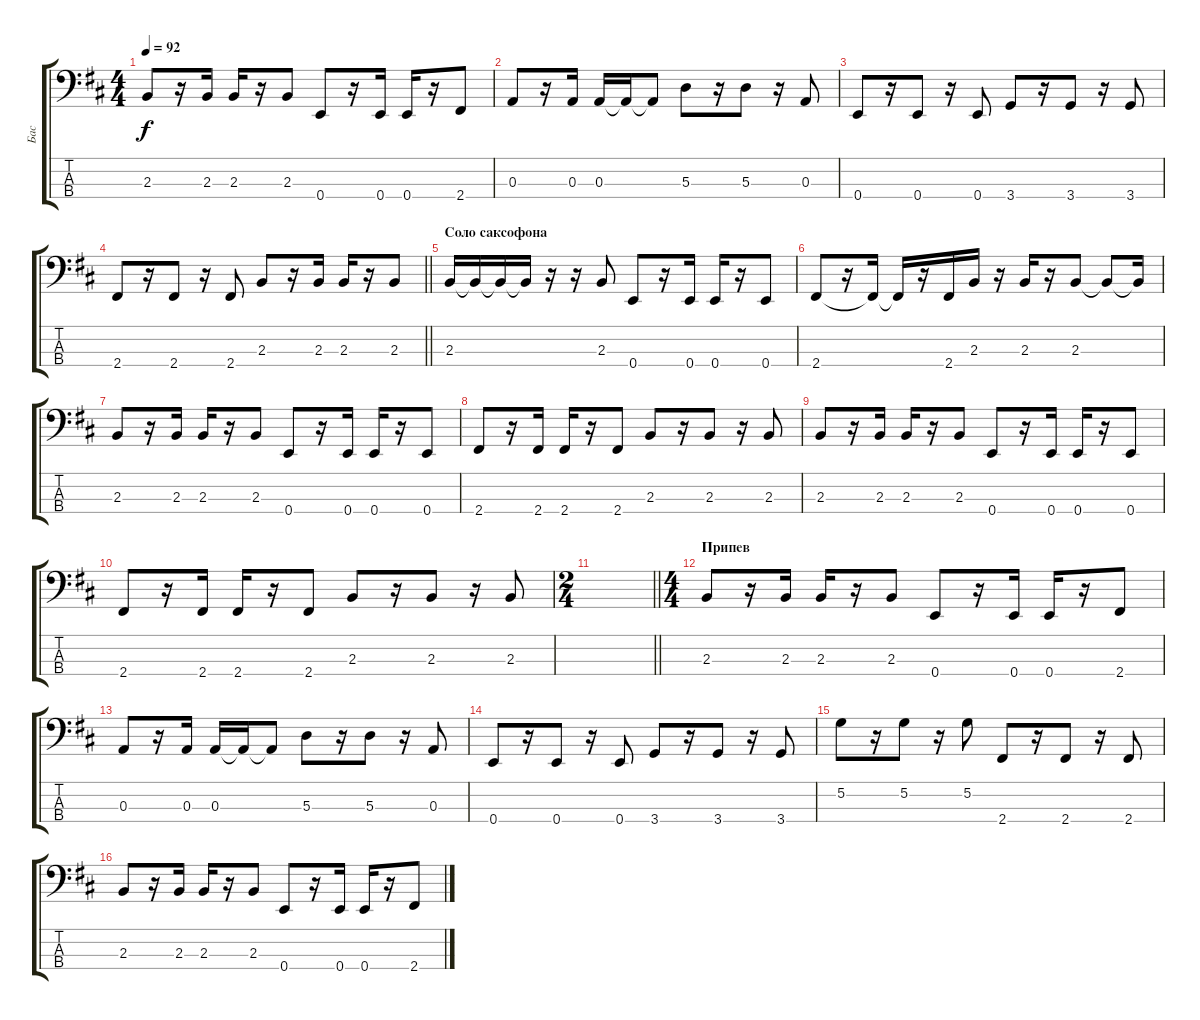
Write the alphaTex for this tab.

\track ("Бас" "Бас") {instrument electricbassfinger}
\staff {score tabs}
\tuning (G2 D2 A1 E1) {hide}
\ts (4 4)
\tempo 92
\clef f4
\ks bminor
2.3.8{dy f} r.16 2.3.16 2.3.16 r.16 2.3.8 0.4.8 r.16 0.4.16 0.4.16 r.16 2.4.8 |
0.3.8 r.16 0.3.16 0.3.16 0.3{t}.16 0.3{t}.8 5.3.8 r.16 5.3.8 r.16 0.3.8 |
0.4.8 r.16 0.4.8 r.16 0.4.8 3.4.8 r.16 3.4.8 r.16 3.4.8 |
\barLineRight lightlight
2.4.8 r.16 2.4.8 r.16 2.4.8 2.3.8 r.16 2.3.16 2.3.16 r.16 2.3.8 |
\section ("" "Соло саксофона")
2.3.16 2.3{t}.16 2.3{t}.16 2.3{t}.16 r.16 r.16 2.3.8 0.4.8 r.16 0.4.16 0.4.16 r.16 0.4.8 |
2.4.8 r.16 2.4{t}.16 2.4{t}.16 r.16 2.4.16 2.3.16 r.16 2.3.16 r.16 2.3.8 2.3{t}.8 2.3{t}.16 |
2.3.8 r.16 2.3.16 2.3.16 r.16 2.3.8 0.4.8 r.16 0.4.16 0.4.16 r.16 0.4.8 |
2.4.8 r.16 2.4.16 2.4.16 r.16 2.4.8 2.3.8 r.16 2.3.8 r.16 2.3.8 |
2.3.8 r.16 2.3.16 2.3.16 r.16 2.3.8 0.4.8 r.16 0.4.16 0.4.16 r.16 0.4.8 |
2.4.8 r.16 2.4.16 2.4.16 r.16 2.4.8 2.3.8 r.16 2.3.8 r.16 2.3.8 |
\ts (2 4)
\barLineRight lightlight
|
\ts (4 4)
\section ("" "Припев")
2.3.8 r.16 2.3.16 2.3.16 r.16 2.3.8 0.4.8 r.16 0.4.16 0.4.16 r.16 2.4.8 |
0.3.8 r.16 0.3.16 0.3.16 0.3{t}.16 0.3{t}.8 5.3.8 r.16 5.3.8 r.16 0.3.8 |
0.4.8 r.16 0.4.8 r.16 0.4.8 3.4.8 r.16 3.4.8 r.16 3.4.8 |
5.2.8 r.16 5.2.8 r.16 5.2.8 2.4.8 r.16 2.4.8 r.16 2.4.8 |
2.3.8 r.16 2.3.16 2.3.16 r.16 2.3.8 0.4.8 r.16 0.4.16 0.4.16 r.16 2.4.8
